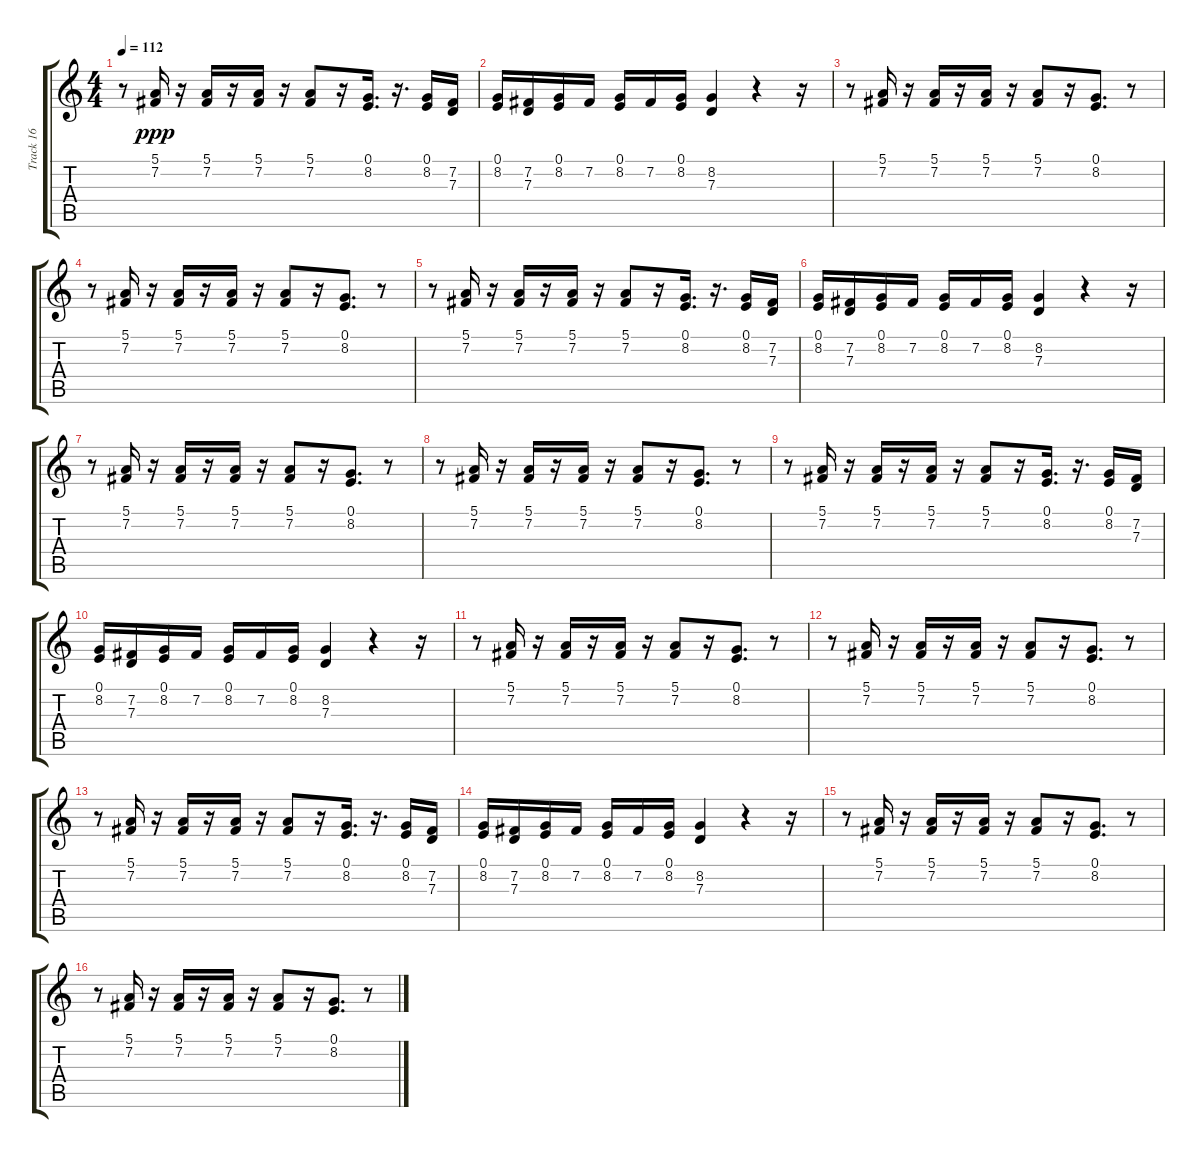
\track ("Track 16" "Track 16") {instrument acousticgrandpiano}
\staff {score tabs}
\tuning (E4 B3 G3 D3 A2 E2) {hide}
\ts (4 4)
\tempo 112
\clef g2
\ks c
r.8{dy ppp} (5.1 7.2).16 r.16 (5.1 7.2).16 r.16 (5.1 7.2).16 r.16 (5.1 7.2).8 r.16 (0.1 8.2).16{d} r.16{d} (0.1 8.2).16 (7.2 7.3).16 |
(0.1 8.2).16 (7.2 7.3).16 (0.1 8.2).16 7.2.16 (0.1 8.2).16 7.2.16 (0.1 8.2).16 (8.2 7.3).4 r.4 r.16 |
r.8 (5.1 7.2).16 r.16 (5.1 7.2).16 r.16 (5.1 7.2).16 r.16 (5.1 7.2).8 r.16 (0.1 8.2).8{d} r.8 |
r.8 (5.1 7.2).16 r.16 (5.1 7.2).16 r.16 (5.1 7.2).16 r.16 (5.1 7.2).8 r.16 (0.1 8.2).8{d} r.8 |
r.8 (5.1 7.2).16 r.16 (5.1 7.2).16 r.16 (5.1 7.2).16 r.16 (5.1 7.2).8 r.16 (0.1 8.2).16{d} r.16{d} (0.1 8.2).16 (7.2 7.3).16 |
(0.1 8.2).16 (7.2 7.3).16 (0.1 8.2).16 7.2.16 (0.1 8.2).16 7.2.16 (0.1 8.2).16 (8.2 7.3).4 r.4 r.16 |
r.8 (5.1 7.2).16 r.16 (5.1 7.2).16 r.16 (5.1 7.2).16 r.16 (5.1 7.2).8 r.16 (0.1 8.2).8{d} r.8 |
r.8 (5.1 7.2).16 r.16 (5.1 7.2).16 r.16 (5.1 7.2).16 r.16 (5.1 7.2).8 r.16 (0.1 8.2).8{d} r.8 |
r.8 (5.1 7.2).16 r.16 (5.1 7.2).16 r.16 (5.1 7.2).16 r.16 (5.1 7.2).8 r.16 (0.1 8.2).16{d} r.16{d} (0.1 8.2).16 (7.2 7.3).16 |
(0.1 8.2).16 (7.2 7.3).16 (0.1 8.2).16 7.2.16 (0.1 8.2).16 7.2.16 (0.1 8.2).16 (8.2 7.3).4 r.4 r.16 |
r.8 (5.1 7.2).16 r.16 (5.1 7.2).16 r.16 (5.1 7.2).16 r.16 (5.1 7.2).8 r.16 (0.1 8.2).8{d} r.8 |
r.8 (5.1 7.2).16 r.16 (5.1 7.2).16 r.16 (5.1 7.2).16 r.16 (5.1 7.2).8 r.16 (0.1 8.2).8{d} r.8 |
r.8 (5.1 7.2).16 r.16 (5.1 7.2).16 r.16 (5.1 7.2).16 r.16 (5.1 7.2).8 r.16 (0.1 8.2).16{d} r.16{d} (0.1 8.2).16 (7.2 7.3).16 |
(0.1 8.2).16 (7.2 7.3).16 (0.1 8.2).16 7.2.16 (0.1 8.2).16 7.2.16 (0.1 8.2).16 (8.2 7.3).4 r.4 r.16 |
r.8 (5.1 7.2).16 r.16 (5.1 7.2).16 r.16 (5.1 7.2).16 r.16 (5.1 7.2).8 r.16 (0.1 8.2).8{d} r.8 |
r.8 (5.1 7.2).16 r.16 (5.1 7.2).16 r.16 (5.1 7.2).16 r.16 (5.1 7.2).8 r.16 (0.1 8.2).8{d} r.8
